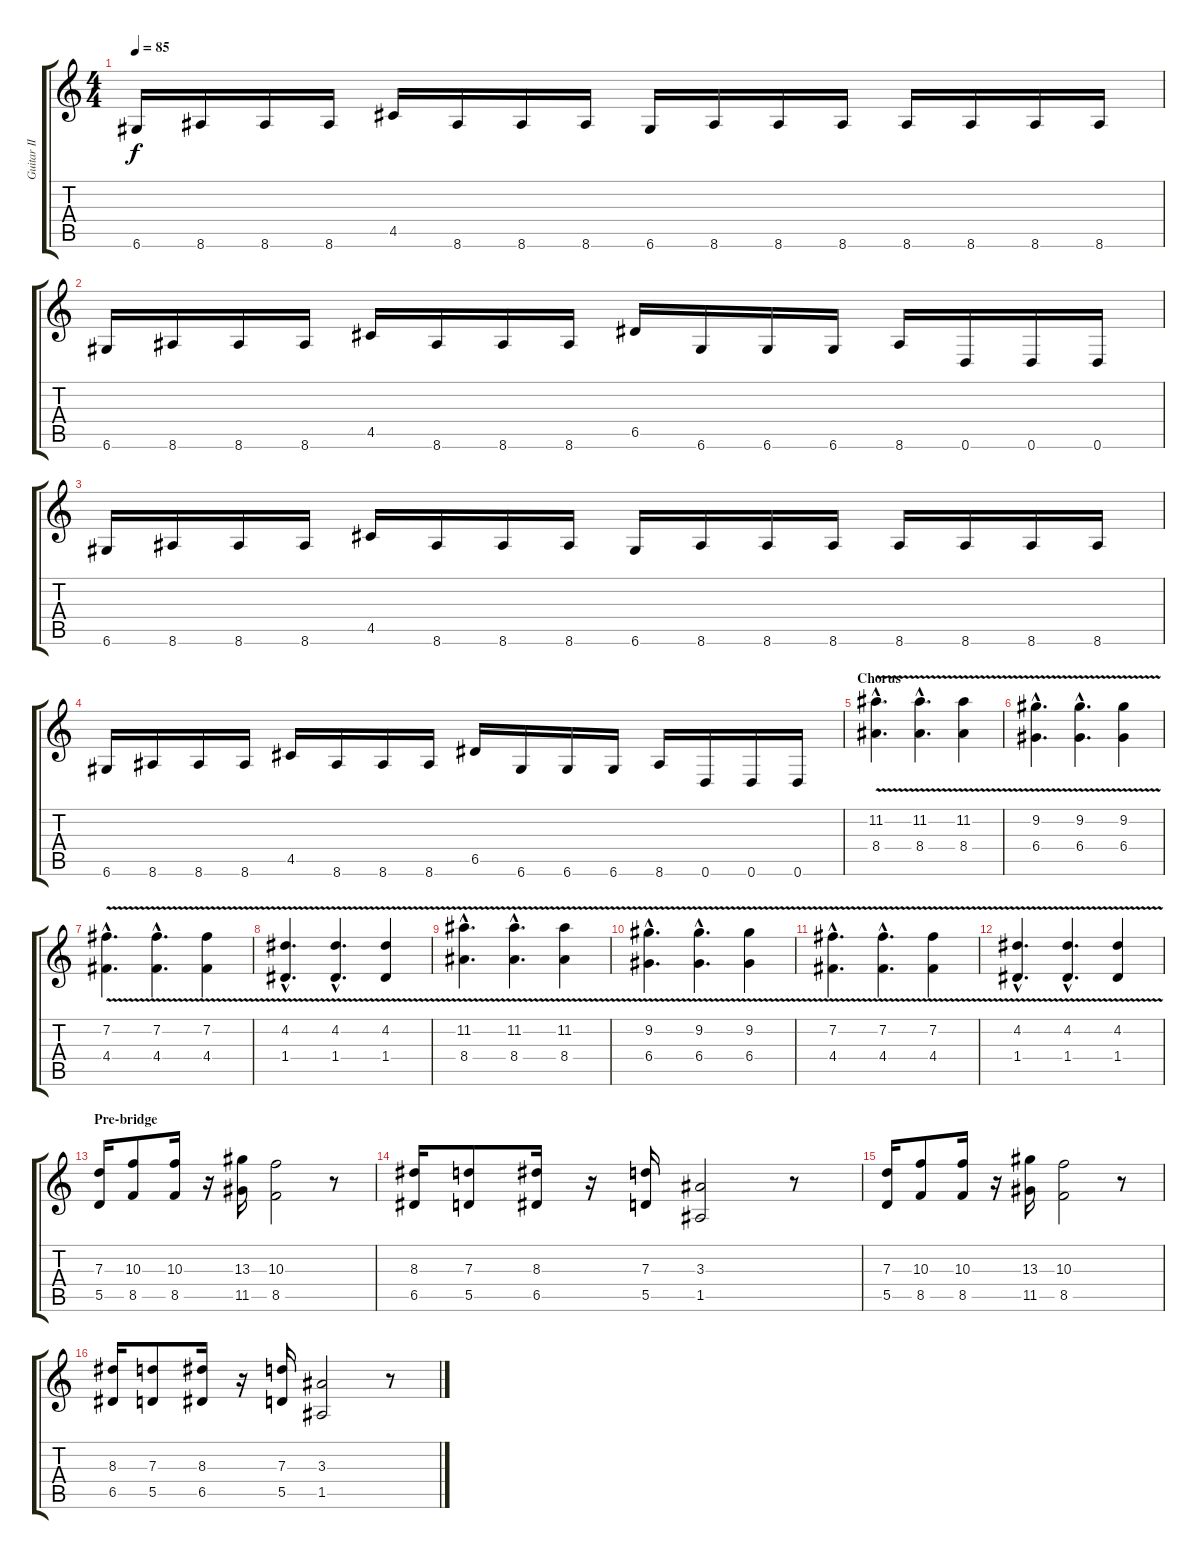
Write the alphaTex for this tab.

\track ("Guitar II" "Guitar II") {instrument overdrivenguitar}
\staff {score tabs}
\tuning (E4 B3 G3 D3 A2 D2) {hide}
\ts (4 4)
\tempo 85
\clef g2
\ks c
6.6.16{dy f} 8.6.16 8.6.16 8.6.16 4.5.16 8.6.16 8.6.16 8.6.16 6.6.16 8.6.16 8.6.16 8.6.16 8.6.16 8.6.16 8.6.16 8.6.16 |
6.6.16 8.6.16 8.6.16 8.6.16 4.5.16 8.6.16 8.6.16 8.6.16 6.5.16 6.6.16 6.6.16 6.6.16 8.6.16 0.6.16 0.6.16 0.6.16 |
6.6.16 8.6.16 8.6.16 8.6.16 4.5.16 8.6.16 8.6.16 8.6.16 6.6.16 8.6.16 8.6.16 8.6.16 8.6.16 8.6.16 8.6.16 8.6.16 |
6.6.16 8.6.16 8.6.16 8.6.16 4.5.16 8.6.16 8.6.16 8.6.16 6.5.16 6.6.16 6.6.16 6.6.16 8.6.16 0.6.16 0.6.16 0.6.16 |
\section ("" "Chorus")
(11.2{v hac} 8.4{v hac}).4{d} (11.2{v hac} 8.4{v hac}).4{d} (11.2{v} 8.4{v}).4 |
(9.2{v hac} 6.4{v hac}).4{d} (9.2{v hac} 6.4{v hac}).4{d} (9.2{v} 6.4{v}).4 |
(7.2{v hac} 4.4{v hac}).4{d} (7.2{v hac} 4.4{v hac}).4{d} (7.2{v} 4.4{v}).4 |
(4.2{v hac} 1.4{v hac}).4{d} (4.2{v hac} 1.4{v hac}).4{d} (4.2{v} 1.4{v}).4 |
(11.2{v hac} 8.4{v hac}).4{d} (11.2{v hac} 8.4{v hac}).4{d} (11.2{v} 8.4{v}).4 |
(9.2{v hac} 6.4{v hac}).4{d} (9.2{v hac} 6.4{v hac}).4{d} (9.2{v} 6.4{v}).4 |
(7.2{v hac} 4.4{v hac}).4{d} (7.2{v hac} 4.4{v hac}).4{d} (7.2{v} 4.4{v}).4 |
(4.2{v hac} 1.4{v hac}).4{d} (4.2{v hac} 1.4{v hac}).4{d} (4.2{v} 1.4{v}).4 |
\section ("" "Pre-bridge")
(7.3 5.5).16 (10.3 8.5).8 (10.3 8.5).16 r.16 (13.3 11.5).16 (10.3 8.5).2 r.8 |
(8.3 6.5).16 (7.3 5.5).8 (8.3 6.5).16 r.16 (7.3 5.5).16 (3.3 1.5).2 r.8 |
(7.3 5.5).16 (10.3 8.5).8 (10.3 8.5).16 r.16 (13.3 11.5).16 (10.3 8.5).2 r.8 |
(8.3 6.5).16 (7.3 5.5).8 (8.3 6.5).16 r.16 (7.3 5.5).16 (3.3 1.5).2 r.8
